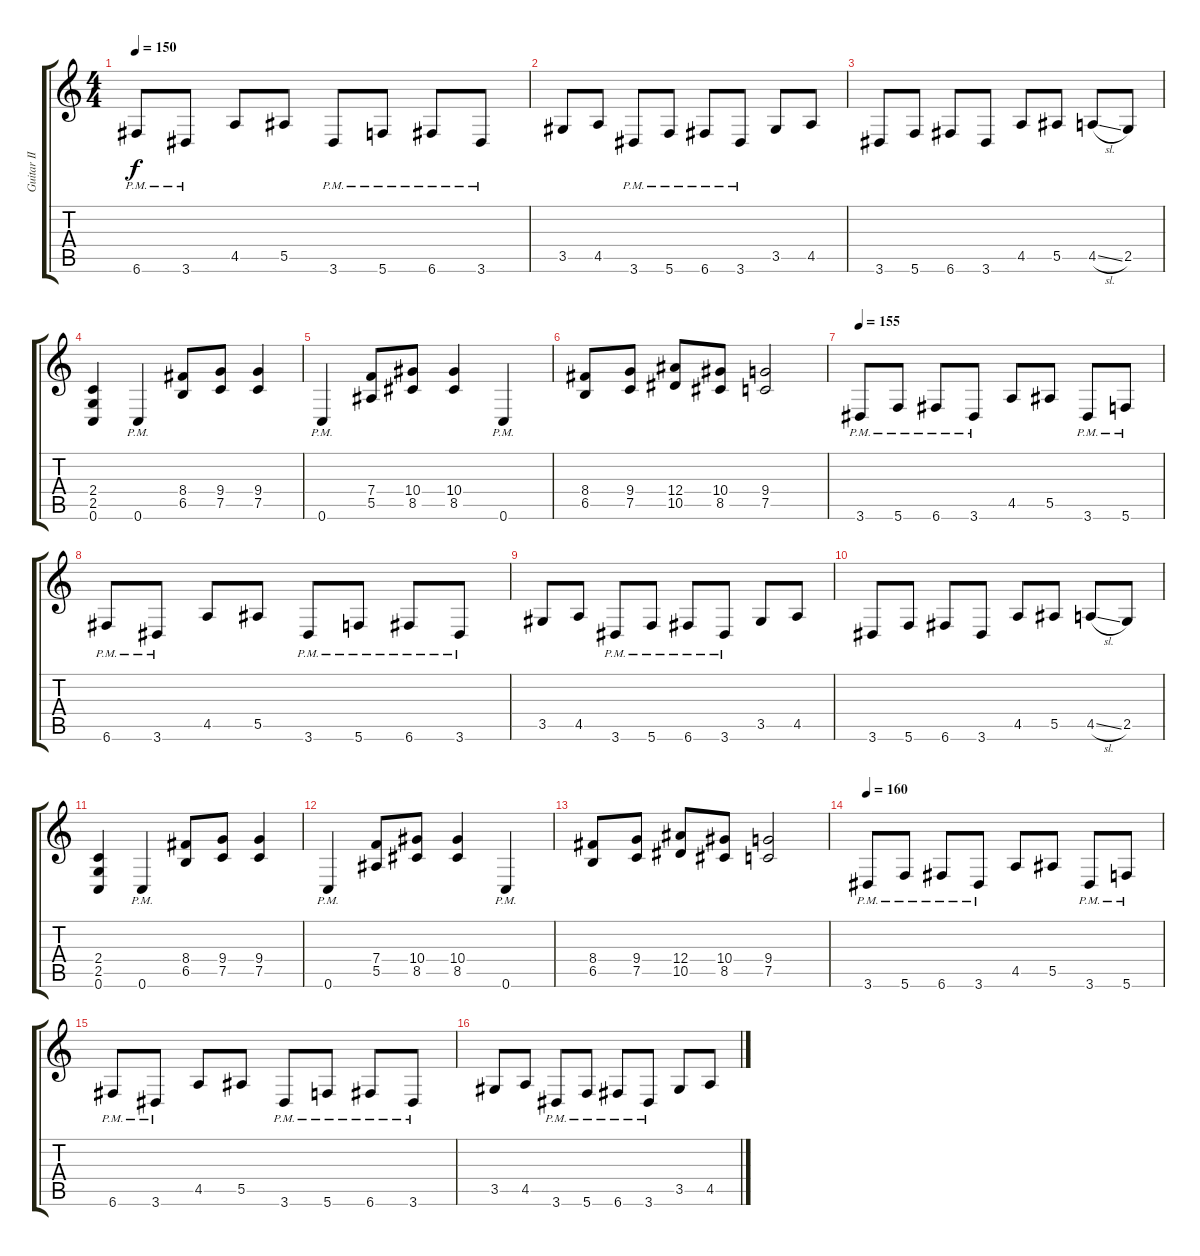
\track ("Guitar II - Martin Shirenc" "Guitar II ") {instrument distortionguitar}
\staff {score tabs}
\tuning (C4 G3 Eb3 Bb2 F2 C2) {hide}
\ts (4 4)
\tempo 150
\clef g2
\ks c
6.6{pm}.8{dy f} 3.6{pm}.8 4.5.8 5.5.8 3.6{pm}.8 5.6{pm}.8 6.6{pm}.8 3.6{pm}.8 |
3.5.8 4.5.8 3.6{pm}.8 5.6{pm}.8 6.6{pm}.8 3.6{pm}.8 3.5.8 4.5.8 |
3.6.8 5.6.8 6.6.8 3.6.8 4.5.8 5.5.8 4.5{sl}.8 2.5.8 |
(2.4 2.5 0.6).4 0.6{pm}.4 (8.4 6.5).8 (9.4 7.5).8 (9.4 7.5).4 |
0.6{pm}.4 (7.4 5.5).8 (10.4 8.5).8 (10.4 8.5).4 0.6{pm}.4 |
(8.4 6.5).8 (9.4 7.5).8 (12.4 10.5).8 (10.4 8.5).8 (9.4 7.5).2 |
\tempo 155
3.6{pm}.8 5.6{pm}.8 6.6{pm}.8 3.6{pm}.8 4.5.8 5.5.8 3.6{pm}.8 5.6{pm}.8 |
6.6{pm}.8 3.6{pm}.8 4.5.8 5.5.8 3.6{pm}.8 5.6{pm}.8 6.6{pm}.8 3.6{pm}.8 |
3.5.8 4.5.8 3.6{pm}.8 5.6{pm}.8 6.6{pm}.8 3.6{pm}.8 3.5.8 4.5.8 |
3.6.8 5.6.8 6.6.8 3.6.8 4.5.8 5.5.8 4.5{sl}.8 2.5.8 |
(2.4 2.5 0.6).4 0.6{pm}.4 (8.4 6.5).8 (9.4 7.5).8 (9.4 7.5).4 |
0.6{pm}.4 (7.4 5.5).8 (10.4 8.5).8 (10.4 8.5).4 0.6{pm}.4 |
(8.4 6.5).8 (9.4 7.5).8 (12.4 10.5).8 (10.4 8.5).8 (9.4 7.5).2 |
\tempo 160
3.6{pm}.8 5.6{pm}.8 6.6{pm}.8 3.6{pm}.8 4.5.8 5.5.8 3.6{pm}.8 5.6{pm}.8 |
6.6{pm}.8 3.6{pm}.8 4.5.8 5.5.8 3.6{pm}.8 5.6{pm}.8 6.6{pm}.8 3.6{pm}.8 |
3.5.8 4.5.8 3.6{pm}.8 5.6{pm}.8 6.6{pm}.8 3.6{pm}.8 3.5.8 4.5.8
